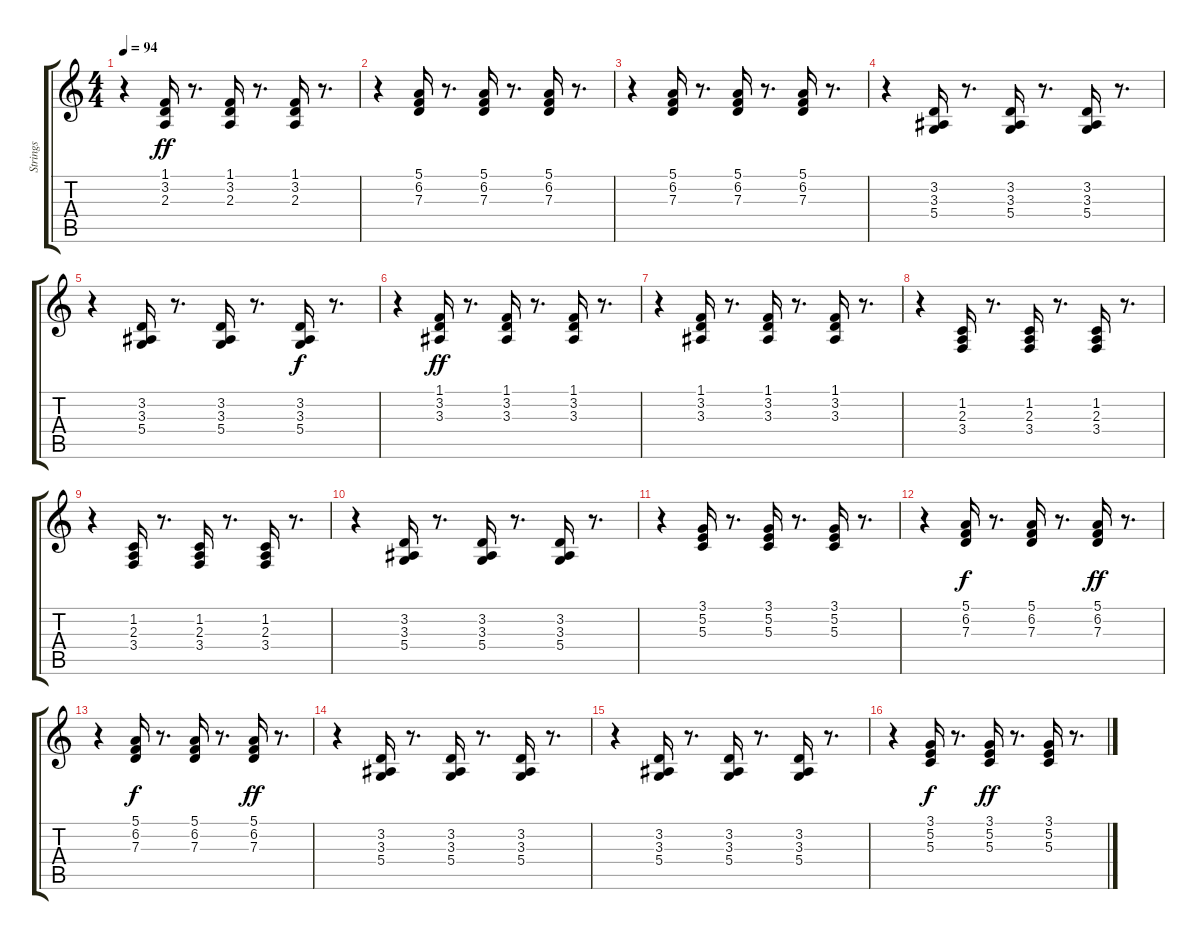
\track ("Strings                 " "Strings   ") {instrument lead4chiff}
\staff {score tabs}
\tuning (E4 B3 G3 D3 A2 E2) {hide}
\ts (4 4)
\tempo 94
\clef g2
\ks c
r.4{dy ff} (1.1 3.2 2.3).16 r.8{d} (1.1 3.2 2.3).16{volume 8} r.8{d} (1.1 3.2 2.3).16{volume 10} r.8{d} |
r.4 (5.1 6.2 7.3).16{volume 12} r.8{d} (5.1 6.2 7.3).16 r.8{d} (5.1 6.2 7.3).16{volume 12} r.8{d} |
r.4 (5.1 6.2 7.3).16{volume 12} r.8{d} (5.1 6.2 7.3).16{volume 12} r.8{d} (5.1 6.2 7.3).16{volume 13} r.8{d} |
r.4 (3.2 3.3 5.4).16{volume 13} r.8{d} (3.2 3.3 5.4).16{volume 13} r.8{d} (3.2 3.3 5.4).16{volume 13} r.8{d} |
r.4 (3.2 3.3 5.4).16{volume 14} r.8{d} (3.2 3.3 5.4).16 r.8{d} (3.2 3.3 5.4).16{dy f volume 14} r.8{d} |
r.4 (1.1 3.2 3.3).16{dy ff} r.8{d} (1.1 3.2 3.3).16 r.8{d} (1.1 3.2 3.3).16 r.8{d} |
r.4 (1.1 3.2 3.3).16 r.8{d} (1.1 3.2 3.3).16 r.8{d} (1.1 3.2 3.3).16{volume 14} r.8{d} |
r.4 (1.2 2.3 3.4).16{volume 14} r.8{d} (1.2 2.3 3.4).16{volume 14} r.8{d} (1.2 2.3 3.4).16{volume 15} r.8{d} |
r.4 (1.2 2.3 3.4).16{volume 15} r.8{d} (1.2 2.3 3.4).16 r.8{d} (1.2 2.3 3.4).16 r.8{d} |
r.4 (3.2 3.3 5.4).16 r.8{d} (3.2 3.3 5.4).16 r.8{d} (3.2 3.3 5.4).16 r.8{d} |
r.4 (3.1 5.2 5.3).16 r.8{d} (3.1 5.2 5.3).16 r.8{d} (3.1 5.2 5.3).16 r.8{d} |
r.4 (5.1 6.2 7.3).16{dy f} r.8{d} (5.1 6.2 7.3).16 r.8{d} (5.1 6.2 7.3).16{dy ff} r.8{d} |
r.4 (5.1 6.2 7.3).16{dy f} r.8{d} (5.1 6.2 7.3).16 r.8{d} (5.1 6.2 7.3).16{dy ff} r.8{d} |
r.4 (3.2 3.3 5.4).16 r.8{d} (3.2 3.3 5.4).16 r.8{d} (3.2 3.3 5.4).16 r.8{d} |
r.4 (3.2 3.3 5.4).16 r.8{d} (3.2 3.3 5.4).16 r.8{d} (3.2 3.3 5.4).16 r.8{d} |
r.4 (3.1 5.2 5.3).16{dy f} r.8{d} (3.1 5.2 5.3).16{dy ff} r.8{d} (3.1 5.2 5.3).16 r.8{d}
